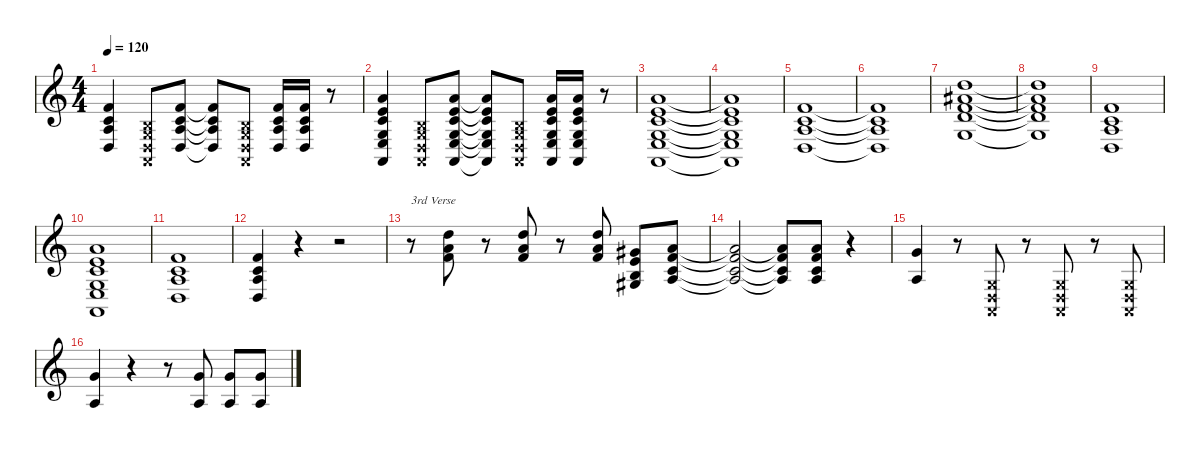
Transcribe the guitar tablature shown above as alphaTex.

\defaultSystemsLayout 4
\hideDynamics
\bracketExtendMode nobrackets
\singleTrackTrackNamePolicy hidden
\multiTrackTrackNamePolicy hidden
\firstSystemTrackNameMode fullname
\firstSystemTrackNameOrientation horizontal
\otherSystemsTrackNameOrientation horizontal
\track ("Keyboard" "el.pno.") {instrument electricpiano1}
\staff {score}
\tuning (E4 B3 G3 D3 A2 E2)
\ts (4 4)
\tempo 120
\clef g2
\ks c
(6.2 5.3 7.4 5.5).4{dy f beam Up} (0.2{x} 0.3{x} 0.4{x} 0.5{x}).8{beam Up} (6.2 5.3 7.4 5.5).8{beam Up} (6.2{t} 5.3{t} 7.4{t} 5.5{t}).8{beam Up} (0.2{x} 0.3{x} 0.4{x} 0.5{x}).8{beam Up} (6.2 5.3 7.4 5.5).16{beam Up} (6.2 5.3 7.4 5.5).16{beam Up} r.8{beam Up} |
(5.1 5.2 5.3 5.4 7.5 5.6).4{beam Up} (0.2{x} 0.3{x} 0.4{x} 0.5{x}).8{beam Up} (5.1 5.2 5.3 5.4 7.5 5.6).8{beam Up} (5.1{t} 5.2{t} 5.3{t} 5.4{t} 7.5{t} 5.6{t}).8{beam Up} (0.2{x} 0.3{x} 0.4{x} 0.5{x}).8{beam Up} (5.1 5.2 5.3 5.4 7.5 5.6).16{beam Up} (5.1 5.2 5.3 5.4 7.5 5.6).16{beam Up} r.8{beam Up} |
(5.1 5.2 5.3 5.4 7.5 5.6).1{beam Up} |
(5.1{t} 5.2{t} 5.3{t} 5.4{t} 7.5{t} 5.6{t}).1{beam Up} |
(6.2 5.3 7.4 5.5).1{beam Up} |
(6.2{t} 5.3{t} 7.4{t} 5.5{t}).1{beam Up} |
(10.1 11.2{acc #} 10.3 12.4 10.5).1{beam Up} |
(10.1{t} 11.2{t acc #} 10.3{t} 12.4{t} 10.5{t}).1{beam Up} |
(6.2 5.3 7.4 5.5).1{beam Up} |
(5.1 5.2 5.3 5.4 7.5 5.6).1{beam Up} |
(6.2 5.3 7.4 5.5).1{beam Up} |
(6.2 5.3 7.4 5.5).4{beam Up} r.4{beam Up} r.2{beam Up} |
r.8{txt "3rd Verse" beam Down} (10.1 10.2 10.3).8{beam Up} r.8{beam Up} (10.1 10.2 10.3).8{beam Up} r.8{beam Up} (10.1 10.2 10.3).8{beam Up} (9.2{acc #} 9.3 9.4 11.5{acc #}).8{beam Up} (10.2 10.3 10.4 12.5).8{beam Up} |
(10.2{t} 10.3{t} 10.4{t} 12.5{t}).2{beam Up} (10.2{t} 10.3{t} 10.4{t} 12.5{t}).8{beam Up} (10.2 10.3 10.4 12.5).8{beam Up} r.4{beam Up} |
(12.3 12.5).4{beam Up} r.8{beam Up} (0.3{x} 0.4{x} 0.5{x}).8{beam Up} r.8{beam Up} (0.3{x} 0.4{x} 0.5{x}).8{beam Up} r.8{beam Up} (0.3{x} 0.4{x} 0.5{x}).8{beam Up} |
(12.3 12.5).4{beam Up} r.4{beam Up} r.8{beam Up} (12.3 12.5).8{beam Up} (12.3 12.5).8{beam Up} (12.3 12.5).8{beam Up}
